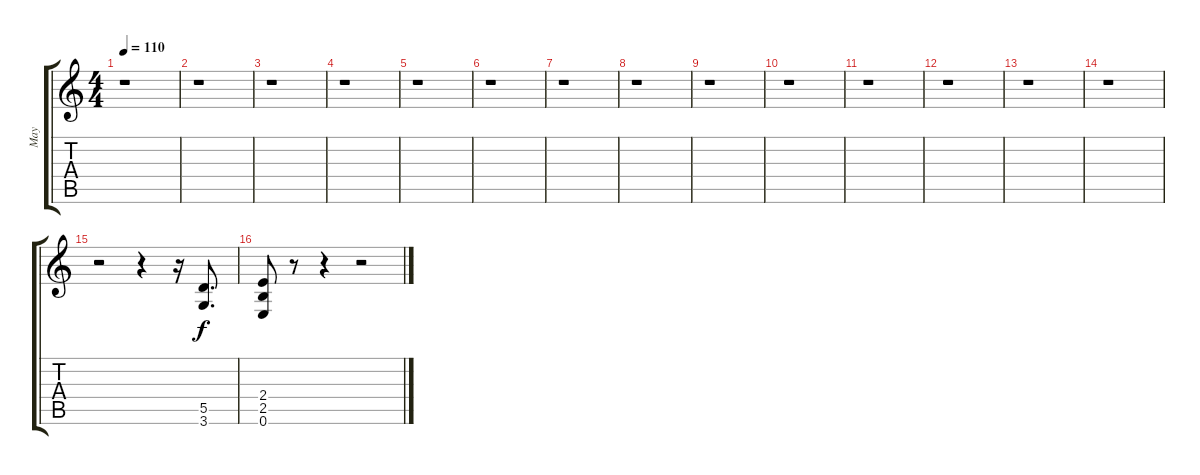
\track ("May" "May") {instrument electricguitarclean}
\staff {score tabs}
\tuning (E4 B3 G3 D3 A2 E2) {hide}
\ts (4 4)
\tempo 110
\clef g2
\ks c
r.1{dy f} |
r.1 |
r.1 |
r.1 |
r.1 |
r.1 |
r.1 |
r.1 |
r.1 |
r.1 |
r.1 |
r.1 |
r.1 |
r.1 |
r.2 r.4 r.16 (5.5 3.6).8{d} |
(2.4 2.5 0.6).8 r.8 r.4 r.2
